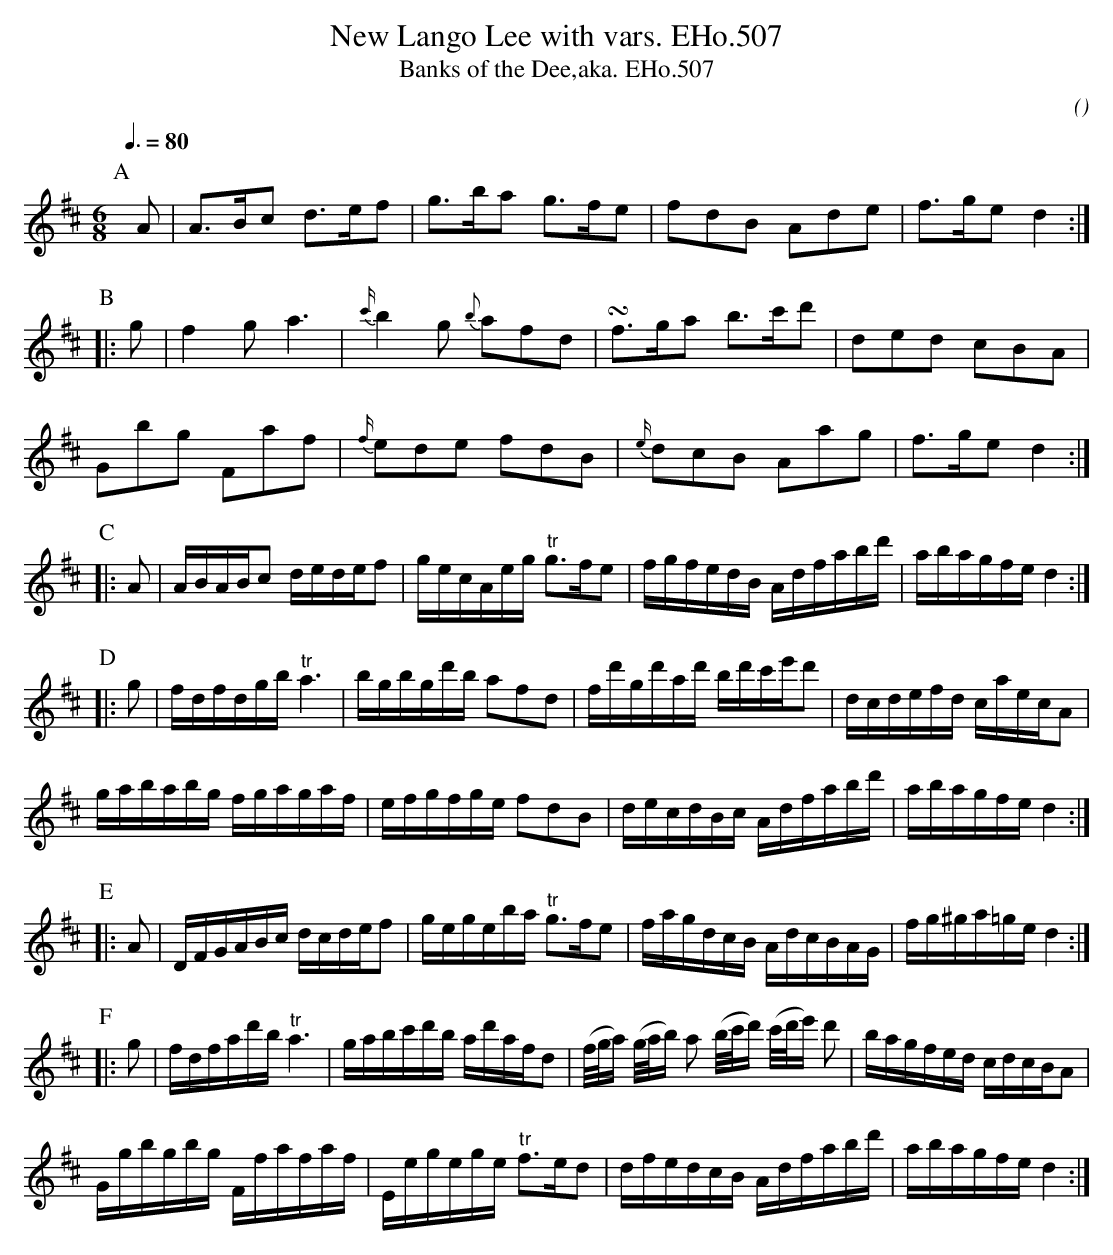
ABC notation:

X:1
T:New Lango Lee with vars. EHo.507
T:Banks of the Dee,aka. EHo.507
M:6/8
L:1/8
Q:3/8=80
C:
O:
K:D
P:A
yA | A>Bc d>ef | g>ba g>fe | fdB Ade | f>ge d2 :|
P:B
|: g | f2g a3 | {c'/}b2g {b}afd | !turn!f>ga b>c'd' | ded cBA |
Gbg Faf | {f/}ede fdB | {e/}dcB Aag | f>ge d2 :|
P:C
L:1/16
|: A2 | ABABc2 dedef2 | gecAeg "tr"g2>f2e2 | fgfedB Adfabd' | abagfe d4:|
P:D
|: g2 | fdfdgb "tr"a6 | bgbgd'b a2f2d2 | fd'gd'ad' bd'c'e'd'2 | dcdefd caecA2 |
gababg fgagaf | efgfge f2d2B2 | decdBc Adfabd' | abagfe d4 :|
P:E
|: A2 | DFGABc dcdef2 | gegeba "tr"g2>f2e2 | fagdcB AdcBAG | fg^ga=ge d4 :|
P:F
|: g2 | fdfad'b "tr"a6 | gabc'd'b ad'afd2 | (f/g/a) (g/a/b) a2 (b/c'/d') (c'/d'/e') d'2 | bagfed cdcBA2 |
Ggbgbg Ffafaf | Eegege "tr"f2>e2d2 | dfedcB Adfabd' | abagfe d4 :|
